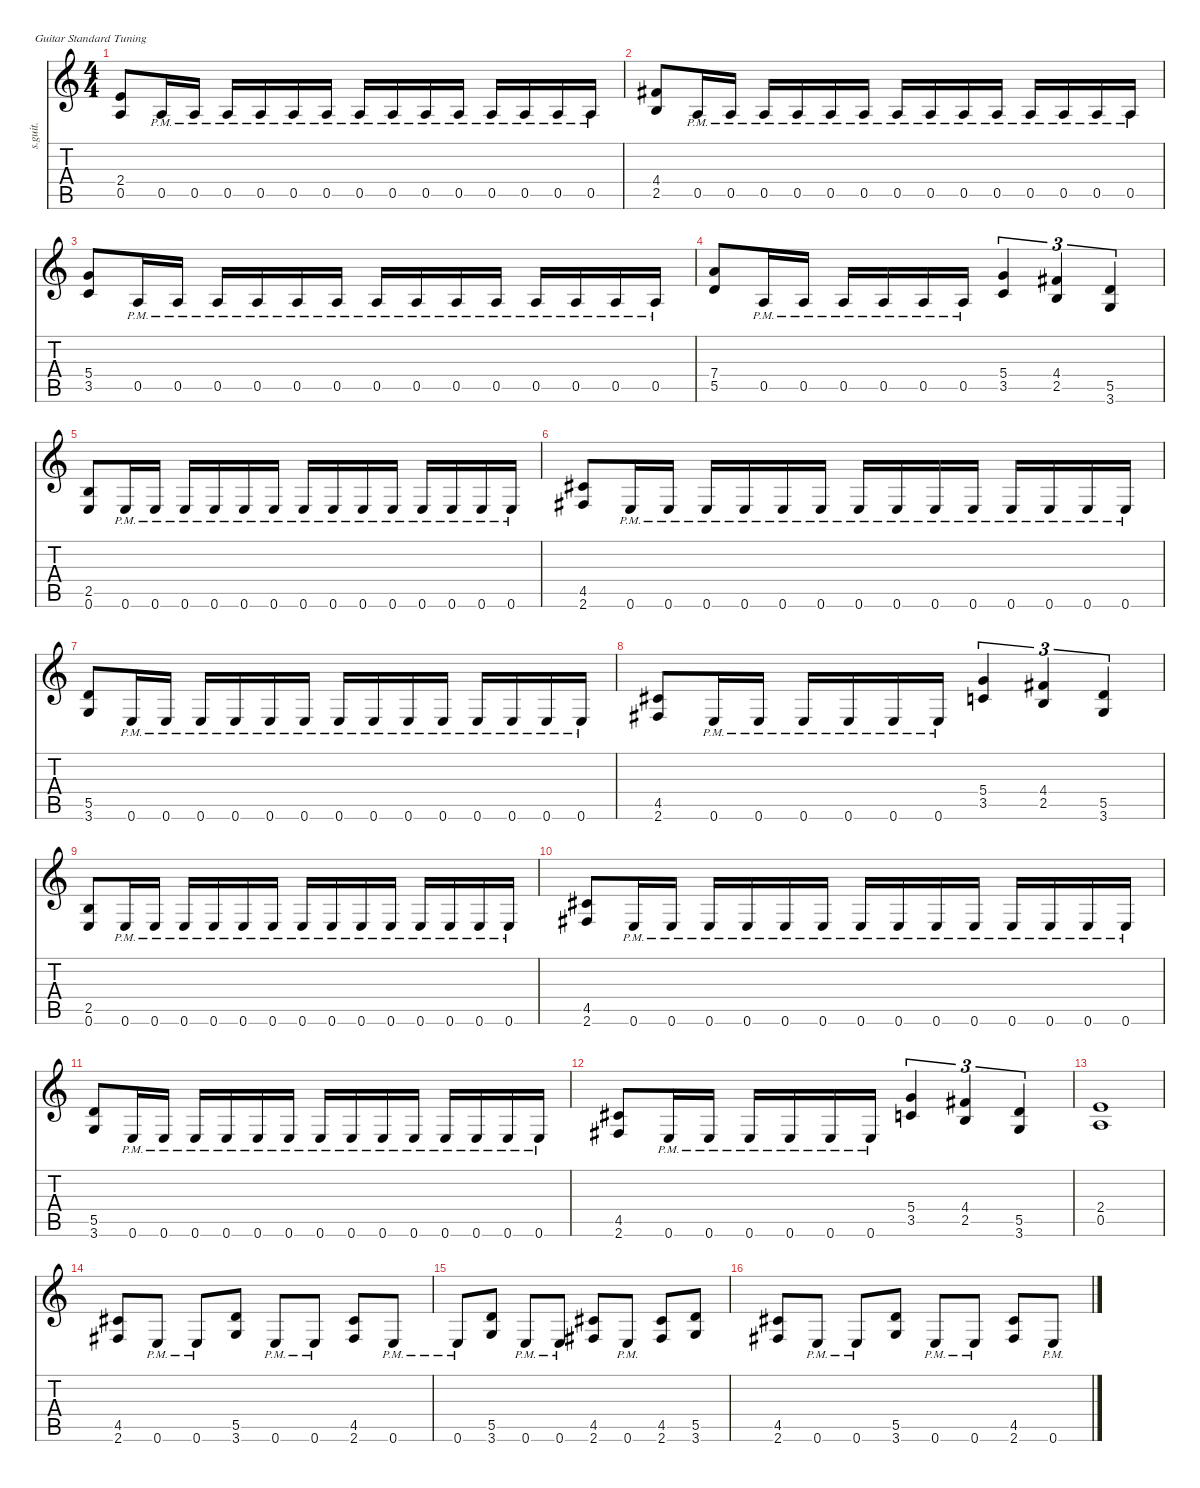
\defaultSystemsLayout 4
\hideDynamics
\bracketExtendMode nobrackets
\track ("" "s.guit.") {instrument distortionguitar}
\staff {score tabs}
\tuning (E4 B3 G3 D3 A2 E2)
\ts (4 4)
\tempo (153 hide)
\clef g2
\ks c
(2.4 0.5).8{dy f} 0.5{pm}.16 0.5{pm}.16 0.5{pm}.16 0.5{pm}.16 0.5{pm}.16 0.5{pm}.16 0.5{pm}.16 0.5{pm}.16 0.5{pm}.16 0.5{pm}.16 0.5{pm}.16 0.5{pm}.16 0.5{pm}.16 0.5{pm}.16 |
(4.4{acc #} 2.5).8 0.5{pm}.16 0.5{pm}.16 0.5{pm}.16 0.5{pm}.16 0.5{pm}.16 0.5{pm}.16 0.5{pm}.16 0.5{pm}.16 0.5{pm}.16 0.5{pm}.16 0.5{pm}.16 0.5{pm}.16 0.5{pm}.16 0.5{pm}.16 |
(5.4 3.5).8 0.5{pm}.16 0.5{pm}.16 0.5{pm}.16 0.5{pm}.16 0.5{pm}.16 0.5{pm}.16 0.5{pm}.16 0.5{pm}.16 0.5{pm}.16 0.5{pm}.16 0.5{pm}.16 0.5{pm}.16 0.5{pm}.16 0.5{pm}.16 |
(7.4 5.5).8 0.5{pm}.16 0.5{pm}.16 0.5{pm}.16 0.5{pm}.16 0.5{pm}.16 0.5{pm}.16 (5.4 3.5).4{tu (3 2)} (4.4{acc #} 2.5).4{tu (3 2)} (5.5 3.6).4{tu (3 2)} |
(2.5 0.6).8 0.6{pm}.16 0.6{pm}.16 0.6{pm}.16 0.6{pm}.16 0.6{pm}.16 0.6{pm}.16 0.6{pm}.16 0.6{pm}.16 0.6{pm}.16 0.6{pm}.16 0.6{pm}.16 0.6{pm}.16 0.6{pm}.16 0.6{pm}.16 |
(4.5{acc #} 2.6{acc #}).8 0.6{pm}.16 0.6{pm}.16 0.6{pm}.16 0.6{pm}.16 0.6{pm}.16 0.6{pm}.16 0.6{pm}.16 0.6{pm}.16 0.6{pm}.16 0.6{pm}.16 0.6{pm}.16 0.6{pm}.16 0.6{pm}.16 0.6{pm}.16 |
(5.5 3.6).8 0.6{pm}.16 0.6{pm}.16 0.6{pm}.16 0.6{pm}.16 0.6{pm}.16 0.6{pm}.16 0.6{pm}.16 0.6{pm}.16 0.6{pm}.16 0.6{pm}.16 0.6{pm}.16 0.6{pm}.16 0.6{pm}.16 0.6{pm}.16 |
(4.5{acc #} 2.6{acc #}).8 0.6{pm}.16 0.6{pm}.16 0.6{pm}.16 0.6{pm}.16 0.6{pm}.16 0.6{pm}.16 (5.4 3.5).4{tu (3 2)} (4.4{acc #} 2.5).4{tu (3 2)} (5.5 3.6).4{tu (3 2)} |
(2.5 0.6).8 0.6{pm}.16 0.6{pm}.16 0.6{pm}.16 0.6{pm}.16 0.6{pm}.16 0.6{pm}.16 0.6{pm}.16 0.6{pm}.16 0.6{pm}.16 0.6{pm}.16 0.6{pm}.16 0.6{pm}.16 0.6{pm}.16 0.6{pm}.16 |
(4.5{acc #} 2.6{acc #}).8 0.6{pm}.16 0.6{pm}.16 0.6{pm}.16 0.6{pm}.16 0.6{pm}.16 0.6{pm}.16 0.6{pm}.16 0.6{pm}.16 0.6{pm}.16 0.6{pm}.16 0.6{pm}.16 0.6{pm}.16 0.6{pm}.16 0.6{pm}.16 |
(5.5 3.6).8 0.6{pm}.16 0.6{pm}.16 0.6{pm}.16 0.6{pm}.16 0.6{pm}.16 0.6{pm}.16 0.6{pm}.16 0.6{pm}.16 0.6{pm}.16 0.6{pm}.16 0.6{pm}.16 0.6{pm}.16 0.6{pm}.16 0.6{pm}.16 |
(4.5{acc #} 2.6{acc #}).8 0.6{pm}.16 0.6{pm}.16 0.6{pm}.16 0.6{pm}.16 0.6{pm}.16 0.6{pm}.16 (5.4 3.5).4{tu (3 2)} (4.4{acc #} 2.5).4{tu (3 2)} (5.5 3.6).4{tu (3 2)} |
(2.4 0.5).1 |
(4.5{acc #} 2.6{acc #}).8 0.6{pm}.8 0.6{pm}.8 (5.5 3.6).8 0.6{pm}.8 0.6{pm}.8 (4.5{acc #} 2.6{acc #}).8 0.6{pm}.8 |
0.6{pm}.8 (5.5 3.6).8 0.6{pm}.8 0.6{pm}.8 (4.5{acc #} 2.6{acc #}).8 0.6{pm}.8 (4.5{acc #} 2.6{acc #}).8 (5.5 3.6).8 |
(4.5{acc #} 2.6{acc #}).8 0.6{pm}.8 0.6{pm}.8 (5.5 3.6).8 0.6{pm}.8 0.6{pm}.8 (4.5{acc #} 2.6{acc #}).8 0.6{pm}.8
